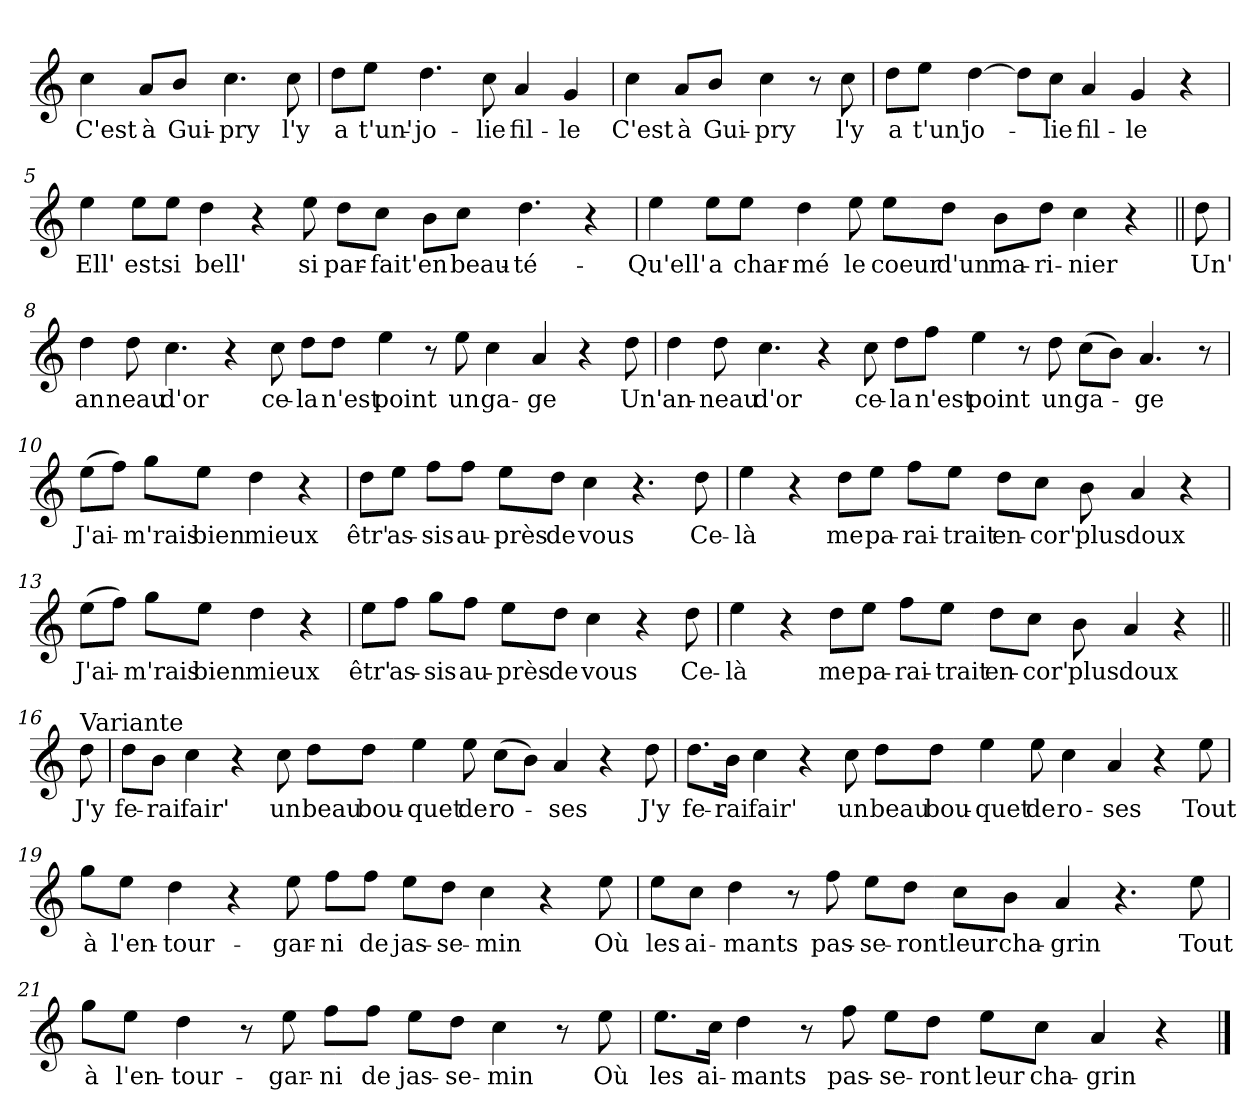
**kern	**text
*part1	*part1
*staff1	*staff1
*clefG2	*
*k[]	*
*C:	*
=1	=1
!	!LO:LY:b
4cc\	C'est
!	!LO:LY:b
8a/L	à
!	!LO:LY:b
8b/J	Gui-
!	!LO:LY:b
4.cc\	-pry
!	!LO:LY:b
8cc\	l'y
=2	=2
!	!LO:LY:b
8dd\L	a
!	!LO:LY:b
8ee\J	t'un'-
!	!LO:LY:b
4.dd\	-jo-
!	!LO:LY:b
8cc\	-lie
!	!LO:LY:b
4a/	fil-
!	!LO:LY:b
4g/	-le
=3	=3
!	!LO:LY:b
4cc\	C'est
!	!LO:LY:b
8a/L	à
!	!LO:LY:b
8b/J	Gui-
!	!LO:LY:b
4cc\	-pry
8r	.
!	!LO:LY:b
8cc\	l'y
=4	=4
!	!LO:LY:b
8dd\L	a
!	!LO:LY:b
8ee\J	t'un'
!	!LO:LY:b
[4dd\	jo-
8dd\L]	.
!	!LO:LY:b
8cc\J	-lie
!	!LO:LY:b
4a/	fil-
!	!LO:LY:b
4g/	-le
4r	.
!!LO:LB:g=z
=5	=5
!	!LO:LY:b
4ee\	Ell'
!	!LO:LY:b
8ee\L	est
!	!LO:LY:b
8ee\J	si
!	!LO:LY:b
4dd\	bell'
4r	.
!	!LO:LY:b
8ee\	si
!	!LO:LY:b
8dd\L	par-
!	!LO:LY:b
8cc\J	-fait'
!	!LO:LY:b
8b\L	en
!	!LO:LY:b
8cc\J	beau-
!	!LO:LY:b
4.dd\	-té-
4r	.
=6	=6
!	!LO:LY:b
4ee\	-Qu'ell'
!	!LO:LY:b
8ee\L	a
!	!LO:LY:b
8ee\J	char-
!	!LO:LY:b
4dd\	-mé
!	!LO:LY:b
8ee\	le
!	!LO:LY:b
8ee\L	coeur
!	!LO:LY:b
8dd\J	d'un
!	!LO:LY:b
8b\L	ma-
!	!LO:LY:b
8dd\J	-ri-
!	!LO:LY:b
4cc\	-nier
4r	.
!!LO:LB:g=z
=7||	=7||
!	!LO:LY:b
8dd\	Un'
=8	=8
!	!LO:LY:b
4dd\	an
!	!LO:LY:b
8dd\	neau
!	!LO:LY:b
4.cc\	d'or
4r	.
!	!LO:LY:b
8cc\	ce-
!	!LO:LY:b
8dd\L	-la
!	!LO:LY:b
8dd\J	n'est
!	!LO:LY:b
4ee\	point
8r	.
!	!LO:LY:b
8ee\	un
!	!LO:LY:b
4cc\	ga-
!	!LO:LY:b
4a/	-ge
4r	.
!	!LO:LY:b
8dd\	Un'
=9	=9
!	!LO:LY:b
4dd\	an-
!	!LO:LY:b
8dd\	-neau
!	!LO:LY:b
4.cc\	d'or
4r	.
!	!LO:LY:b
8cc\	ce-
!	!LO:LY:b
8dd\L	-la
!	!LO:LY:b
8ff\J	n'est
!	!LO:LY:b
4ee\	point
8r	.
!	!LO:LY:b
8dd\	un
!	!LO:LY:b
(>8cc\L	ga-
8b\J)	.
!	!LO:LY:b
4.a/	-ge
8r	.
!!LO:LB:g=z
=10	=10
!	!LO:LY:b
(>8ee\L	J'ai-
8ff\J)	.
!	!LO:LY:b
8gg\L	-m'rais
!	!LO:LY:b
8ee\J	bien
!	!LO:LY:b
4dd\	mieux
4r	.
=11	=11
!	!LO:LY:b
8dd\L	êtr'
!	!LO:LY:b
8ee\J	as-
!	!LO:LY:b
8ff\L	-sis
!	!LO:LY:b
8ff\J	au-
!	!LO:LY:b
8ee\L	-près
!	!LO:LY:b
8dd\J	de
!	!LO:LY:b
4cc\	vous
4.r	.
!	!LO:LY:b
8dd\	Ce-
=12	=12
!	!LO:LY:b
4ee\	-là
4r	.
!	!LO:LY:b
8dd\L	me
!	!LO:LY:b
8ee\J	pa-
!	!LO:LY:b
8ff\L	-rai-
!	!LO:LY:b
8ee\J	-trait
!	!LO:LY:b
8dd\L	en-
!	!LO:LY:b
8cc\J	-cor'
!	!LO:LY:b
8b\	plus
!	!LO:LY:b
4a/	doux
4r	.
!!LO:LB:g=z
=13	=13
!	!LO:LY:b
(>8ee\L	J'ai-
8ff\J)	.
!	!LO:LY:b
8gg\L	-m'rais
!	!LO:LY:b
8ee\J	bien
!	!LO:LY:b
4dd\	mieux
4r	.
=14	=14
!	!LO:LY:b
8ee\L	êtr'
!	!LO:LY:b
8ff\J	as-
!	!LO:LY:b
8gg\L	-sis
!	!LO:LY:b
8ff\J	au-
!	!LO:LY:b
8ee\L	-près
!	!LO:LY:b
8dd\J	de
!	!LO:LY:b
4cc\	vous
4r	.
!	!LO:LY:b
8dd\	Ce-
=15	=15
!	!LO:LY:b
4ee\	-là
4r	.
!	!LO:LY:b
8dd\L	me
!	!LO:LY:b
8ee\J	pa-
!	!LO:LY:b
8ff\L	-rai-
!	!LO:LY:b
8ee\J	-trait
!	!LO:LY:b
8dd\L	en-
!	!LO:LY:b
8cc\J	-cor'
!	!LO:LY:b
8b\	plus
!	!LO:LY:b
4a/	doux
4r	.
!!LO:LB:g=z
=16||	=16||
!LO:TX:a:t=Variante	!
!	!LO:LY:b
8dd\	J'y
=17	=17
!	!LO:LY:b
8dd\L	fe-
!	!LO:LY:b
8b\J	-rai
!	!LO:LY:b
4cc\	fair'
4r	.
!	!LO:LY:b
8cc\	un
!	!LO:LY:b
8dd\L	beau
!	!LO:LY:b
8dd\J	bou-
!	!LO:LY:b
4ee\	-quet
!	!LO:LY:b
8ee\	de
!	!LO:LY:b
(>8cc\L	ro-
8b\J)	.
!	!LO:LY:b
4a/	-ses
4r	.
!	!LO:LY:b
8dd\	J'y
=18	=18
!	!LO:LY:b
8.dd\L	fe-
!	!LO:LY:b
16b\Jk	-rai
!	!LO:LY:b
4cc\	fair'
4r	.
!	!LO:LY:b
8cc\	un
!	!LO:LY:b
8dd\L	beau
!	!LO:LY:b
8dd\J	bou-
!	!LO:LY:b
4ee\	-quet
!	!LO:LY:b
8ee\	de
!	!LO:LY:b
4cc\	ro-
!	!LO:LY:b
4a/	-ses
4r	.
!	!LO:LY:b
8ee\	Tout
!!LO:LB:g=z
=19	=19
!	!LO:LY:b
8gg\L	à
!	!LO:LY:b
8ee\J	l'en-
!	!LO:LY:b
4dd\	-tour-
4r	.
!	!LO:LY:b
8ee\	-gar-
!	!LO:LY:b
8ff\L	-ni
!	!LO:LY:b
8ff\J	de
!	!LO:LY:b
8ee\L	jas-
!	!LO:LY:b
8dd\J	-se-
!	!LO:LY:b
4cc\	-min
4r	.
!	!LO:LY:b
8ee\	Où
=20	=20
!	!LO:LY:b
8ee\L	les
!	!LO:LY:b
8cc\J	ai-
!	!LO:LY:b
4dd\	-mants
8r	.
!	!LO:LY:b
8ff\	pas-
!	!LO:LY:b
8ee\L	-se-
!	!LO:LY:b
8dd\J	-ront
!	!LO:LY:b
8cc\L	leur
!	!LO:LY:b
8b\J	cha-
!	!LO:LY:b
4a/	-grin
4.r	.
!	!LO:LY:b
8ee\	Tout
!!LO:LB:g=z
=21	=21
!	!LO:LY:b
8gg\L	à
!	!LO:LY:b
8ee\J	l'en-
!	!LO:LY:b
4dd\	-tour-
8r	.
!	!LO:LY:b
8ee\	-gar-
!	!LO:LY:b
8ff\L	-ni
!	!LO:LY:b
8ff\J	de
!	!LO:LY:b
8ee\L	jas-
!	!LO:LY:b
8dd\J	-se-
!	!LO:LY:b
4cc\	-min
8r	.
!	!LO:LY:b
8ee\	Où
=22	=22
!	!LO:LY:b
8.ee\L	les
!	!LO:LY:b
16cc\Jk	ai-
!	!LO:LY:b
4dd\	-mants
8r	.
!	!LO:LY:b
8ff\	pas-
!	!LO:LY:b
8ee\L	-se-
!	!LO:LY:b
8dd\J	-ront
!	!LO:LY:b
8ee\L	leur
!	!LO:LY:b
8cc\J	cha-
!	!LO:LY:b
4a/	-grin
4r	.
==	==
*-	*-
